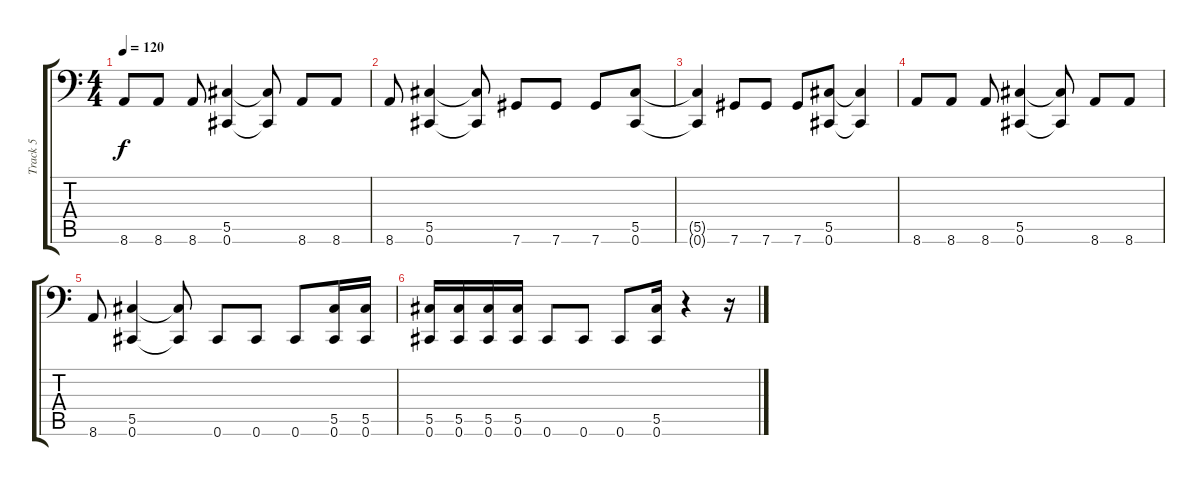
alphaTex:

\track ("Track 5" "Track 5") {instrument electricbasspick}
\staff {score tabs}
\tuning (Eb3 Bb2 Gb2 Db2 Ab1 Db1) {hide}
\ts (4 4)
\tempo 120
\clef f4
\ks c
8.6.8{dy f} 8.6.8 8.6.8 (5.5 0.6).4 (5.5{t} 0.6{t}).8 8.6.8 8.6.8 |
8.6.8 (5.5 0.6).4 (5.5{t} 0.6{t}).8 7.6.8 7.6.8 7.6.8 (5.5 0.6).8 |
(5.5{t} 0.6{t}).4 7.6.8 7.6.8 7.6.8 (5.5 0.6).8 (5.5{t} 0.6{t}).4 |
8.6.8 8.6.8 8.6.8 (5.5 0.6).4 (5.5{t} 0.6{t}).8 8.6.8 8.6.8 |
8.6.8 (5.5 0.6).4 (5.5{t} 0.6{t}).8 0.6.8 0.6.8 0.6.8 (5.5 0.6).16 (5.5 0.6).16 |
(5.5 0.6).16 (5.5 0.6).16 (5.5 0.6).16 (5.5 0.6).16 0.6.8 0.6.8 0.6.8 (5.5 0.6).16 r.4 r.16
